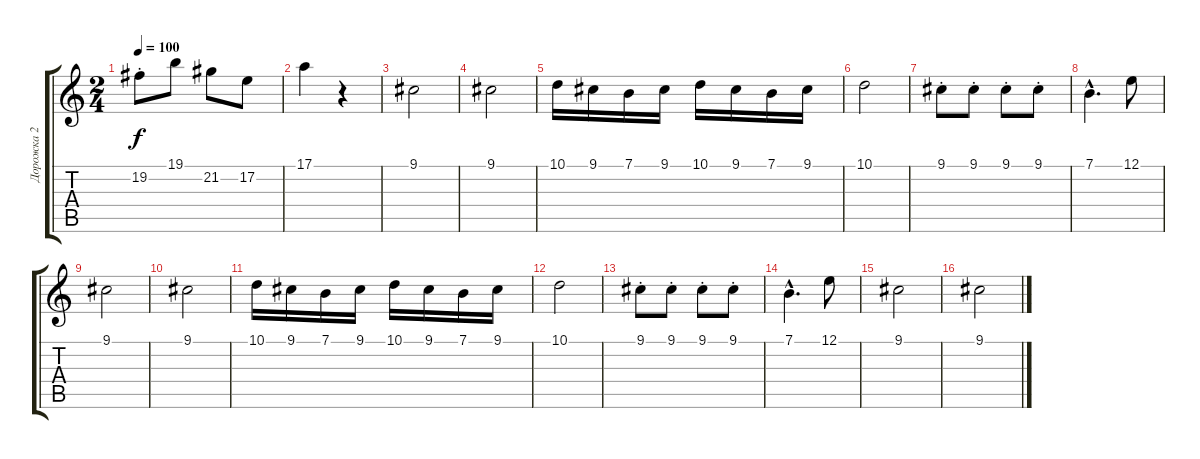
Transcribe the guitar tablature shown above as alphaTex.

\track ("Дорожка 2" "Дорожка 2") {instrument acousticgrandpiano}
\staff {score tabs}
\tuning (E4 B3 G3 D3 A2 E2) {hide}
\ts (2 4)
\tempo 100
\clef g2
\ks c
19.2{st}.8{dy f} 19.1.8 21.2.8 17.2.8 |
17.1.4 r.4 |
9.1.2 |
9.1.2 |
10.1.16 9.1.16 7.1.16 9.1.16 10.1.16 9.1.16 7.1.16 9.1.16 |
10.1.2 |
9.1{st}.8 9.1{st}.8 9.1{st}.8 9.1{st}.8 |
7.1{hac}.4{d} 12.1.8 |
9.1.2 |
9.1.2 |
10.1.16 9.1.16 7.1.16 9.1.16 10.1.16 9.1.16 7.1.16 9.1.16 |
10.1.2 |
9.1{st}.8 9.1{st}.8 9.1{st}.8 9.1{st}.8 |
7.1{hac}.4{d} 12.1.8 |
9.1.2 |
9.1.2
